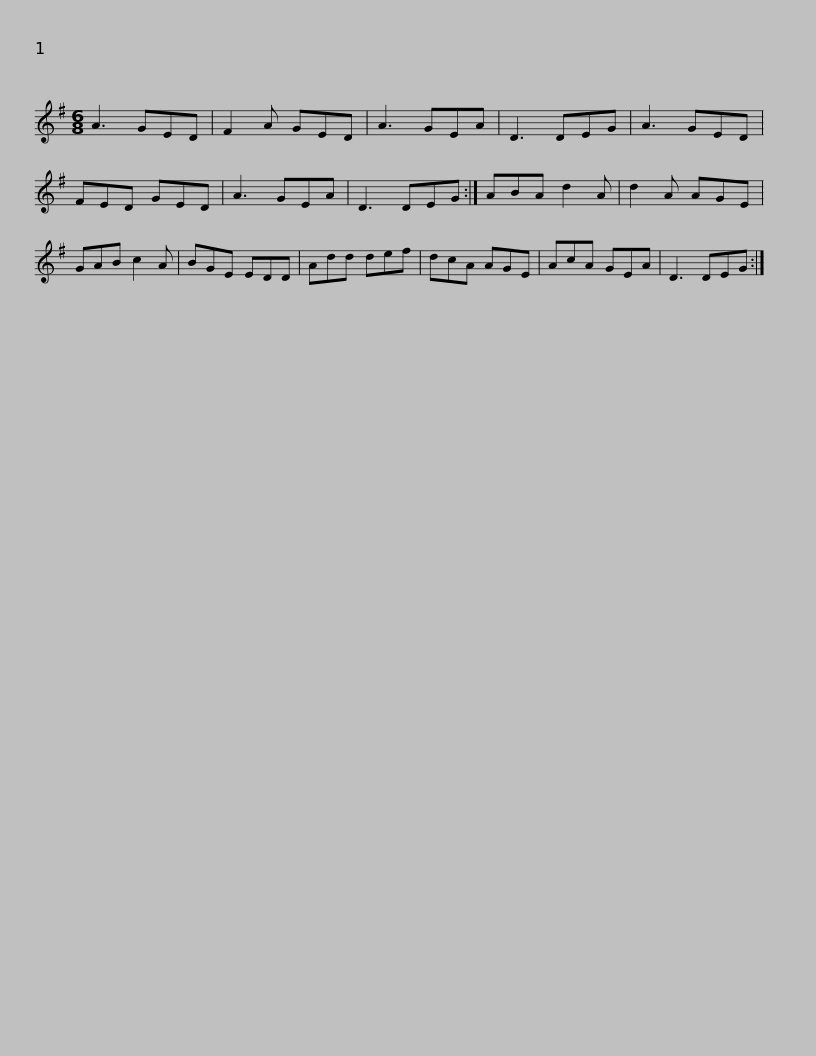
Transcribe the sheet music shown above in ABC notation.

X:1
L:1/8
M:6/8
I:linebreak $
K:G
V:1 treble
V:1
 A3 GED | F2 A GED | A3 GEA | D3 DEG | A3 GED | %5
 FED GED | A3 GEA | D3 DEG :|$ ABA d2 A | d2 A AGE | %10
 GAB c2 A | BGE EDD | Add def | dcA AGE | AcA GEA | %15
 D3 DEG :| %16
